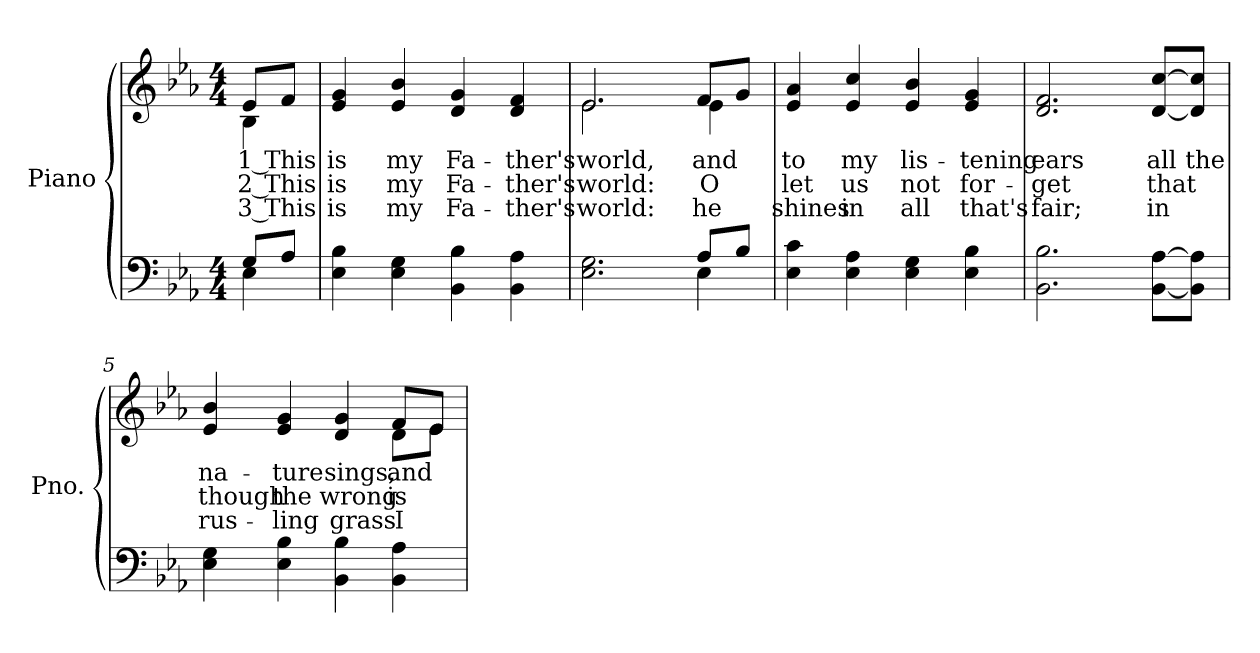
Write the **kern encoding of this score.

**kern	**kern	**text	**text	**text
*part2	*part1	*part1	*part1	*part1
*staff2	*staff1	*staff1	*staff1	*staff1
*I"Piano	*I"Piano	*	*	*
*I'Pno.	*I'Pno.	*	*	*
!!LO:PB:g=z
*clefF4	*clefG2	*	*	*
*k[b-e-a-]	*k[b-e-a-]	*	*	*
*E-:	*E-:	*	*	*
*M4/4	*M4/4	*	*	*
=	=	=	=	=
*^	*	*	*	*
!	!	!	!LO:LY:b:color=#000000	!LO:LY:b:color=#000000	!LO:LY:b:color=#000000
*	*	*^	*	*	*
8Gi/L	4E-i\	8e-i/L	4B-i\	1 This	2 This	3 This
8A-i/J	.	8fi/J	.	.	.	.
*v	*v	*	*	*	*	*
*	*v	*v	*	*	*
=1	=1	=1	=1	=1
!	!	!LO:LY:b:color=#000000	!LO:LY:b:color=#000000	!LO:LY:b:color=#000000
4E-i\ 4B-i	4e-i/ 4gi	is	is	is
!	!	!LO:LY:b:color=#000000	!LO:LY:b:color=#000000	!LO:LY:b:color=#000000
4E-i\ 4Gi	4e-i/ 4b-i	my	my	my
!	!	!LO:LY:b:color=#000000	!LO:LY:b:color=#000000	!LO:LY:b:color=#000000
4BB-i\ 4B-i	4di/ 4gi	Fa-	Fa-	Fa-
!	!	!LO:LY:b:color=#000000	!LO:LY:b:color=#000000	!LO:LY:b:color=#000000
4BB-i\ 4A-i	4di/ 4fi	-ther's	-ther's	-ther's
=2	=2	=2	=2	=2
*^	*	*	*	*
!	!	!	!LO:LY:b:color=#000000	!LO:LY:b:color=#000000	!LO:LY:b:color=#000000
*	*	*^	*	*	*
2.E-i\ 2.Gi	2.ryy	2.e-i/	2.e-i\	world,	world:	world:
!	!	!	!	!LO:LY:b:color=#000000	!LO:LY:b:color=#000000	!LO:LY:b:color=#000000
8A-i/L	4E-i\	8fi/L	4e-i\	and	O	he
8B-i/J	.	8gi/J	.	.	.	.
*v	*v	*	*	*	*	*
*	*v	*v	*	*	*
=3	=3	=3	=3	=3
!	!	!LO:LY:b:color=#000000	!LO:LY:b:color=#000000	!LO:LY:b:color=#000000
4E-i\ 4ci	4e-i/ 4a-i	to	let	shines
!	!	!LO:LY:b:color=#000000	!LO:LY:b:color=#000000	!LO:LY:b:color=#000000
4E-i\ 4A-i	4e-i/ 4cci	my	us	in
!	!	!LO:LY:b:color=#000000	!LO:LY:b:color=#000000	!LO:LY:b:color=#000000
4E-i\ 4Gi	4e-i/ 4b-i	lis-	not	all
!	!	!LO:LY:b:color=#000000	!LO:LY:b:color=#000000	!LO:LY:b:color=#000000
4E-i\ 4B-i	4e-i/ 4gi	-tening	for-	that's
=4	=4	=4	=4	=4
!	!	!LO:LY:b:color=#000000	!LO:LY:b:color=#000000	!LO:LY:b:color=#000000
2.BB-i\ 2.B-i	2.di/ 2.fi	ears	-get	fair;
!	!	!LO:LY:b:color=#000000	!LO:LY:b:color=#000000	!LO:LY:b:color=#000000
[8BB-i\ [8A-i\L	[8di/ [8cci/L	all	that	in
!	!	!LO:LY:b:color=#000000	!	!
8BB-i]\ 8A-i]\J	8di]/ 8cci]/J	the	.	.
!!LO:LB:g=z
=5	=5	=5	=5	=5
!	!	!LO:LY:b:color=#000000	!LO:LY:b:color=#000000	!LO:LY:b:color=#000000
*	*^	*	*	*
4E-i\ 4Gi	4e-i/ 4b-i	2.ryy	na-	though	rus-
!	!	!	!LO:LY:b:color=#000000	!LO:LY:b:color=#000000	!LO:LY:b:color=#000000
4E-i\ 4B-i	4e-i/ 4gi	.	-ture	the	-ling
!	!	!	!LO:LY:b:color=#000000	!LO:LY:b:color=#000000	!LO:LY:b:color=#000000
4BB-i\ 4B-i	4di/ 4gi	.	sings,	wrong	grass
!	!	!	!LO:LY:b:color=#000000	!LO:LY:b:color=#000000	!LO:LY:b:color=#000000
4BB-i\ 4A-i	8fi/L	8di\L	and	is	I
.	8e-i/J	8e-i\J	.	.	.
*	*v	*v	*	*	*
=	=	=	=	=
*-	*-	*-	*-	*-
